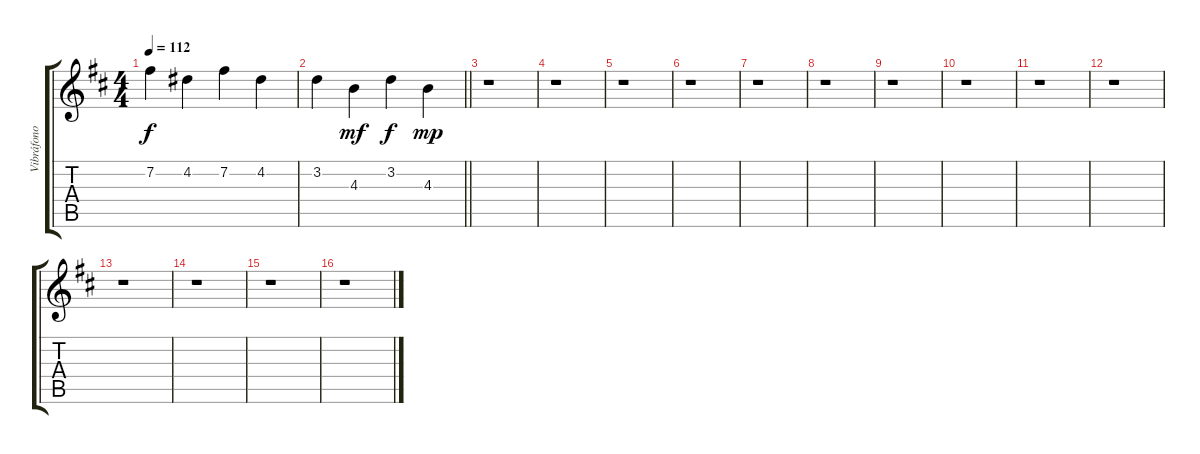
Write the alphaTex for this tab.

\track ("Vibráfono" "Vibráfono") {instrument vibraphone}
\staff {score tabs}
\tuning (E5 B4 G4 D4 A3 E3) {hide}
\ts (4 4)
\tempo 112
\clef g2
\ks d
7.2.4{dy f} 4.2.4 7.2.4 4.2.4 |
\barLineRight lightlight
3.2.4 4.3.4{dy mf} 3.2.4{dy f} 4.3.4{dy mp} |
r.1 |
r.1 |
r.1 |
r.1 |
r.1 |
r.1 |
r.1 |
r.1 |
r.1 |
r.1 |
r.1 |
r.1 |
r.1 |
r.1
